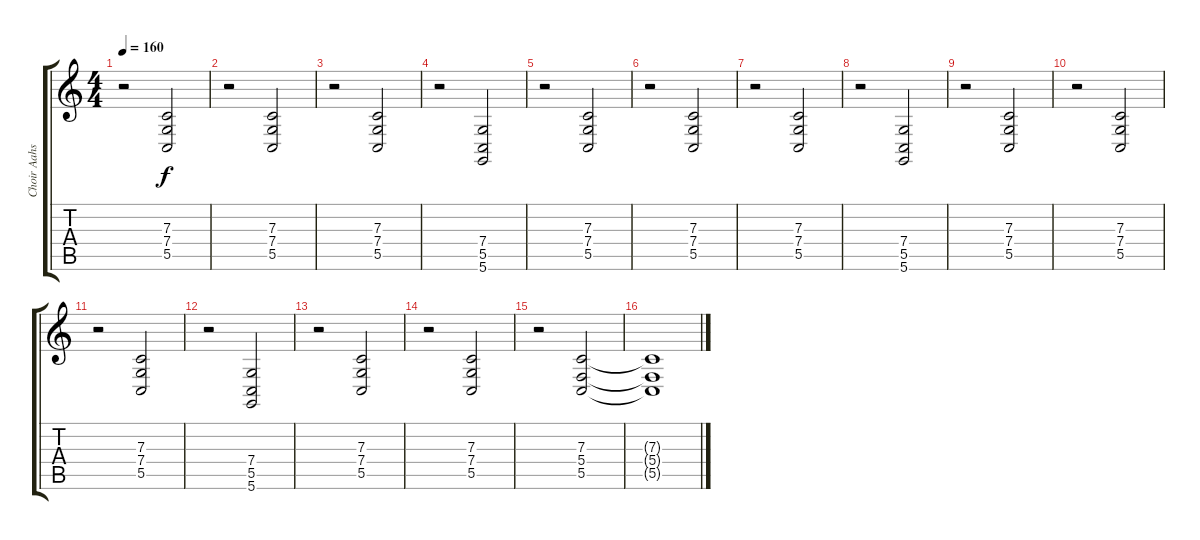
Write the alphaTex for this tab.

\track ("Choir Aahs" "Choir Aahs") {instrument choiraahs}
\staff {score tabs}
\tuning (D4 A3 F3 C3 G2 D2) {hide}
\ts (4 4)
\tempo 160
\clef g2
\ks c
r.2{dy f} (7.3 7.4 5.5).2 |
r.2 (7.3 7.4 5.5).2 |
r.2 (7.3 7.4 5.5).2 |
r.2 (7.4 5.5 5.6).2 |
r.2 (7.3 7.4 5.5).2 |
r.2 (7.3 7.4 5.5).2 |
r.2 (7.3 7.4 5.5).2 |
r.2 (7.4 5.5 5.6).2 |
r.2 (7.3 7.4 5.5).2 |
r.2 (7.3 7.4 5.5).2 |
r.2 (7.3 7.4 5.5).2 |
r.2 (7.4 5.5 5.6).2 |
r.2 (7.3 7.4 5.5).2 |
r.2 (7.3 7.4 5.5).2 |
r.2 (7.3 5.4 5.5).2 |
(7.3{t} 5.4{t} 5.5{t}).1
